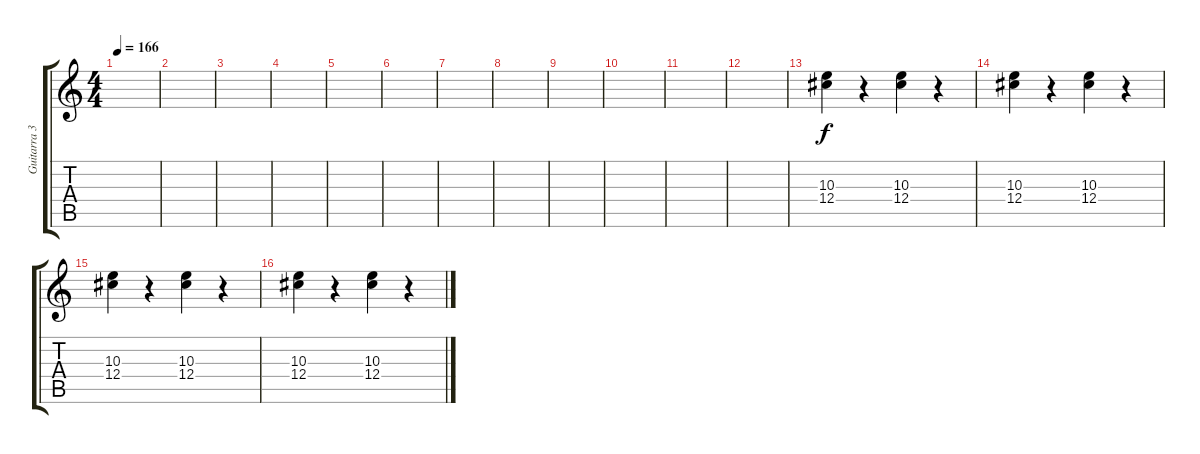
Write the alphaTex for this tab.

\track ("Guitarra 3 (alternativa)" "Guitarra 3") {instrument distortionguitar}
\staff {score tabs}
\tuning (Eb4 Bb3 Gb3 Db3 Ab2 Db2) {hide}
\ts (4 4)
\tempo 166
\clef g2
\ks c
|
|
|
|
|
|
|
|
|
|
|
|
(10.3 12.4).4 r.4 (10.3 12.4).4 r.4 |
(10.3 12.4).4 r.4 (10.3 12.4).4 r.4 |
(10.3 12.4).4 r.4 (10.3 12.4).4 r.4 |
(10.3 12.4).4 r.4 (10.3 12.4).4 r.4
